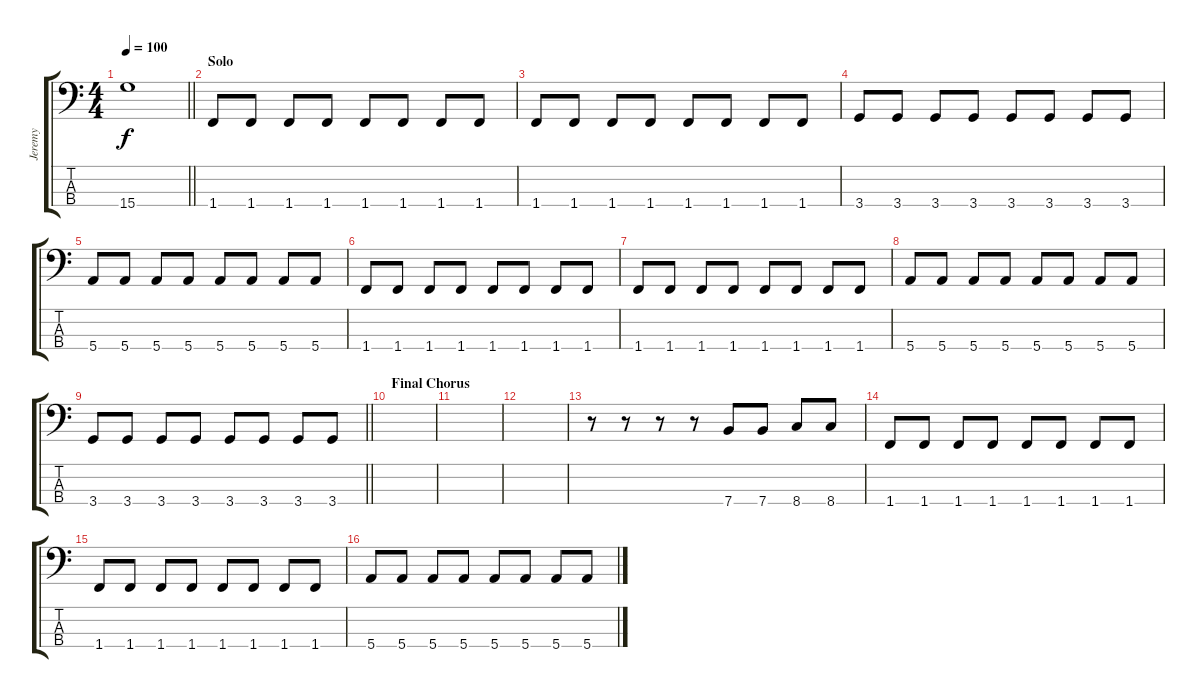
\track ("Jeremy" "Jeremy") {instrument electricbassfinger}
\staff {score tabs}
\tuning (G2 D2 A1 E1) {hide}
\ts (4 4)
\tempo 100
\clef f4
\barLineRight lightlight
\ks c
15.4{t}.1{dy f} |
\section ("" "Solo")
1.4.8 1.4.8 1.4.8 1.4.8 1.4.8 1.4.8 1.4.8 1.4.8 |
1.4.8 1.4.8 1.4.8 1.4.8 1.4.8 1.4.8 1.4.8 1.4.8 |
3.4.8 3.4.8 3.4.8 3.4.8 3.4.8 3.4.8 3.4.8 3.4.8 |
5.4.8 5.4.8 5.4.8 5.4.8 5.4.8 5.4.8 5.4.8 5.4.8 |
1.4.8 1.4.8 1.4.8 1.4.8 1.4.8 1.4.8 1.4.8 1.4.8 |
1.4.8 1.4.8 1.4.8 1.4.8 1.4.8 1.4.8 1.4.8 1.4.8 |
5.4.8 5.4.8 5.4.8 5.4.8 5.4.8 5.4.8 5.4.8 5.4.8 |
\barLineRight lightlight
3.4.8 3.4.8 3.4.8 3.4.8 3.4.8 3.4.8 3.4.8 3.4.8 |
\section ("" "Final Chorus")
|
|
|
r.8 r.8 r.8 r.8 7.4.8 7.4.8 8.4.8 8.4.8 |
1.4.8 1.4.8 1.4.8 1.4.8 1.4.8 1.4.8 1.4.8 1.4.8 |
1.4.8 1.4.8 1.4.8 1.4.8 1.4.8 1.4.8 1.4.8 1.4.8 |
5.4.8 5.4.8 5.4.8 5.4.8 5.4.8 5.4.8 5.4.8 5.4.8
